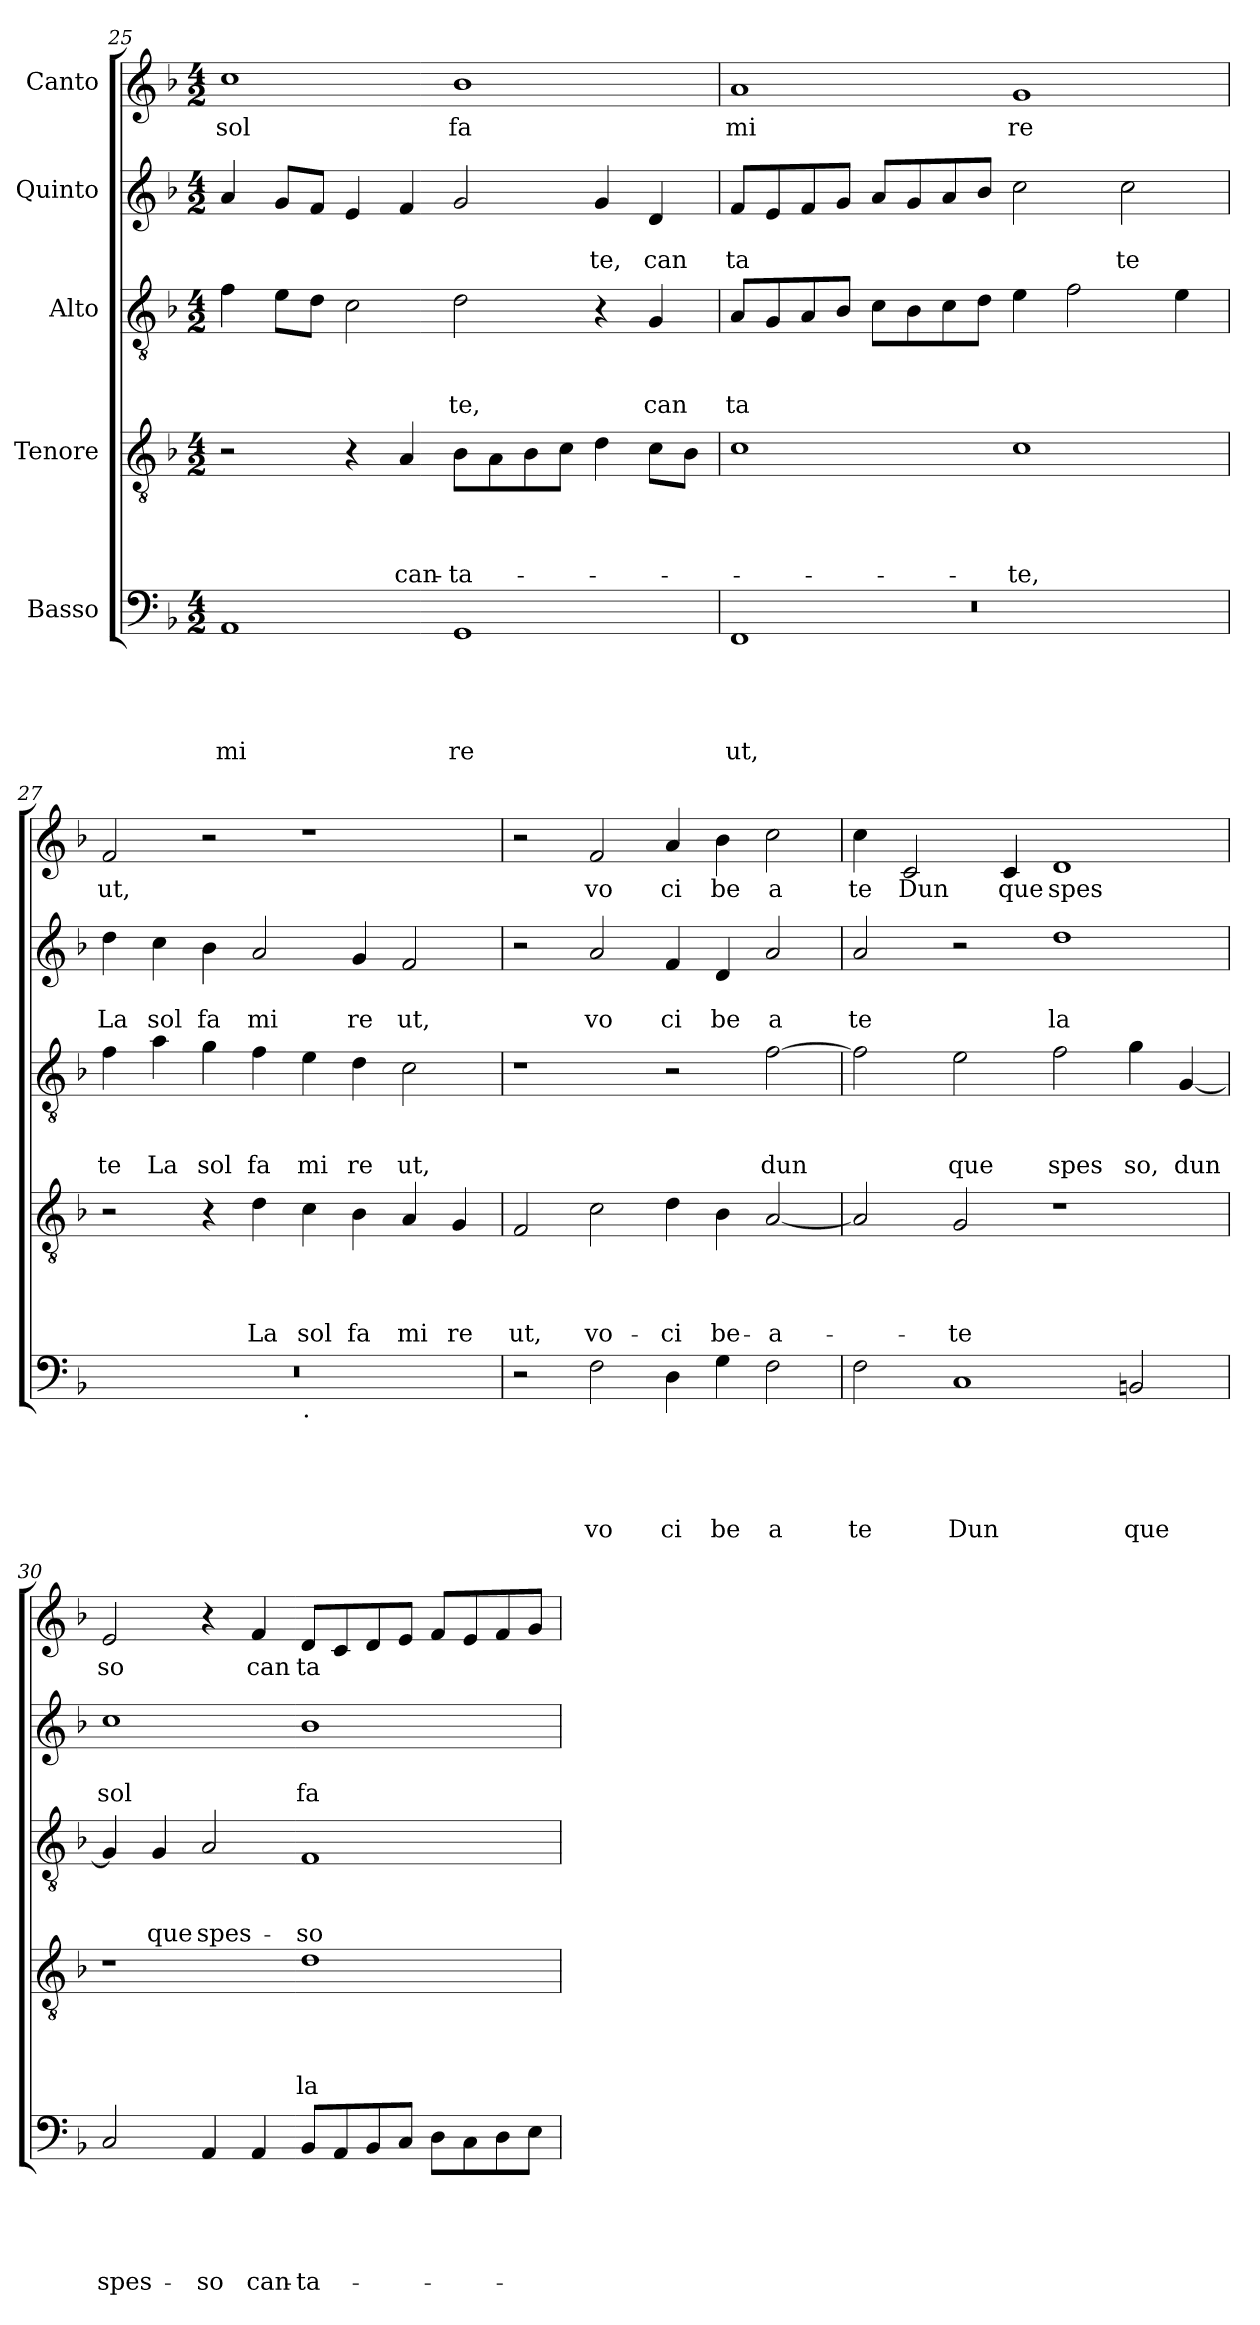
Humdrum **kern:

**kern	**text	**text	**text	**text	**text	**kern	**text	**text	**text	**text	**kern	**text	**text	**text	**kern	**text	**text	**kern	**text
*part5	*part5	*part5	*part5	*part5	*part5	*part4	*part4	*part4	*part4	*part4	*part3	*part3	*part3	*part3	*part2	*part2	*part2	*part1	*part1
*staff5	*staff5	*staff5	*staff5	*staff5	*staff5	*staff4	*staff4	*staff4	*staff4	*staff4	*staff3	*staff3	*staff3	*staff3	*staff2	*staff2	*staff2	*staff1	*staff1
*I"Basso	*	*	*	*	*	*I"Tenore	*	*	*	*	*I"Alto	*	*	*	*I"Quinto	*	*	*I"Canto	*
!!LO:LB:g=z
*clefF4	*	*	*	*	*	*clefGv2	*	*	*	*	*clefGv2	*	*	*	*clefG2	*	*	*clefG2	*
*k[b-]	*	*	*	*	*	*k[b-]	*	*	*	*	*k[b-]	*	*	*	*k[b-]	*	*	*k[b-]	*
*F:	*	*	*	*	*	*F:	*	*	*	*	*F:	*	*	*	*F:	*	*	*F:	*
*M4/2	*	*	*	*	*	*M4/2	*	*	*	*	*M4/2	*	*	*	*M4/2	*	*	*M4/2	*
=25	=25	=25	=25	=25	=25	=25	=25	=25	=25	=25	=25	=25	=25	=25	=25	=25	=25	=25	=25
!	!	!	!	!	!LO:LY:b	!	!	!	!	!	!	!	!	!	!	!	!	!	!LO:LY:b
1AA	.	.	.	.	mi	2r	.	.	.	.	4f\	.	.	.	4a/	.	.	1cc	sol
.	.	.	.	.	.	.	.	.	.	.	8e\L	.	.	.	8g/L	.	.	.	.
.	.	.	.	.	.	.	.	.	.	.	8d\J	.	.	.	8f/J	.	.	.	.
.	.	.	.	.	.	4r	.	.	.	.	2c\	.	.	.	4e/	.	.	.	.
!	!	!	!	!	!	!	!	!	!	!LO:LY:b	!	!	!	!	!	!	!	!	!
.	.	.	.	.	.	4A/	.	.	.	can-	.	.	.	.	4f/	.	.	.	.
!	!	!	!	!	!LO:LY:b	!	!	!	!	!LO:LY:b	!	!	!	!LO:LY:b	!	!	!	!	!LO:LY:b
1GG	.	.	.	.	re	8B-\L	.	.	.	-ta-	2d\	.	.	te,	2g/	.	.	1b-	fa
.	.	.	.	.	.	8A\	.	.	.	.	.	.	.	.	.	.	.	.	.
.	.	.	.	.	.	8B-\	.	.	.	.	.	.	.	.	.	.	.	.	.
.	.	.	.	.	.	8c\J	.	.	.	.	.	.	.	.	.	.	.	.	.
!	!	!	!	!	!	!	!	!	!	!	!	!	!	!	!	!	!LO:LY:b	!	!
.	.	.	.	.	.	4d\	.	.	.	.	4r	.	.	.	4g/	.	te,	.	.
!	!	!	!	!	!	!	!	!	!	!	!	!	!	!LO:LY:b	!	!	!LO:LY:b	!	!
.	.	.	.	.	.	8c\L	.	.	.	.	4G/	.	.	can	4d/	.	can	.	.
.	.	.	.	.	.	8B-\J	.	.	.	.	.	.	.	.	.	.	.	.	.
=26	=26	=26	=26	=26	=26	=26	=26	=26	=26	=26	=26	=26	=26	=26	=26	=26	=26	=26	=26
*^	*	*	*	*	*	*	*	*	*	*	*	*	*	*	*	*	*	*	*
*	*^	*	*	*	*	*	*	*	*	*	*	*	*	*	*	*	*	*	*	*
!	!	!LO:N:vis=1	!	!	!	!	!LO:LY:b	!	!	!	!	!	!	!	!	!LO:LY:b	!	!	!LO:LY:b	!	!LO:LY:b
0ryy	1FF	0r	.	.	.	.	ut,	1c	.	.	.	.	8A/L	.	.	ta	8f/L	.	ta	1a	mi
.	.	.	.	.	.	.	.	.	.	.	.	.	8G/	.	.	.	8e/	.	.	.	.
.	.	.	.	.	.	.	.	.	.	.	.	.	8A/	.	.	.	8f/	.	.	.	.
.	.	.	.	.	.	.	.	.	.	.	.	.	8B-/J	.	.	.	8g/J	.	.	.	.
.	.	.	.	.	.	.	.	.	.	.	.	.	8c\L	.	.	.	8a/L	.	.	.	.
.	.	.	.	.	.	.	.	.	.	.	.	.	8B-\	.	.	.	8g/	.	.	.	.
.	.	.	.	.	.	.	.	.	.	.	.	.	8c\	.	.	.	8a/	.	.	.	.
.	.	.	.	.	.	.	.	.	.	.	.	.	8d\J	.	.	.	8b-/J	.	.	.	.
!	!	!	!	!	!	!	!	!	!	!	!	!LO:LY:b	!	!	!	!	!	!	!	!	!LO:LY:b
.	1ryy	.	.	.	.	.	.	1c	.	.	.	-te,	4e\	.	.	.	2cc\	.	.	1g	re
.	.	.	.	.	.	.	.	.	.	.	.	.	2f\	.	.	.	.	.	.	.	.
!	!	!	!	!	!	!	!	!	!	!	!	!	!	!	!	!	!	!	!LO:LY:b	!	!
.	.	.	.	.	.	.	.	.	.	.	.	.	.	.	.	.	2cc\	.	te	.	.
.	.	.	.	.	.	.	.	.	.	.	.	.	4e\	.	.	.	.	.	.	.	.
*v	*v	*v	*	*	*	*	*	*	*	*	*	*	*	*	*	*	*	*	*	*	*
=27	=27	=27	=27	=27	=27	=27	=27	=27	=27	=27	=27	=27	=27	=27	=27	=27	=27	=27	=27
!	!	!	!	!	!	!	!	!	!	!	!	!	!	!LO:LY:b	!	!	!LO:LY:b	!	!LO:LY:b
*^	*	*	*	*	*	*	*	*	*	*	*	*	*	*	*	*	*	*	*
0r	1ryy	.	.	.	.	.	2r	.	.	.	.	4f\	.	.	te	4dd\	.	La	2f/	ut,
!	!	!	!	!	!	!	!	!	!	!	!	!	!	!	!LO:LY:b	!	!	!LO:LY:b	!	!
.	.	.	.	.	.	.	.	.	.	.	.	4a\	.	.	La	4cc\	.	sol	.	.
!	!	!	!	!	!	!	!	!	!	!	!	!	!	!	!LO:LY:b	!	!	!LO:LY:b	!	!
.	.	.	.	.	.	.	4r	.	.	.	.	4g\	.	.	sol	4b-\	.	fa	2r	.
!	!	!	!	!	!	!	!	!	!	!	!LO:LY:b	!	!	!	!LO:LY:b	!	!	!LO:LY:b	!	!
.	.	.	.	.	.	.	4d\	.	.	.	La	4f\	.	.	fa	2a/	.	mi	.	.
!	!LO:TX:b:t=.	!	!	!	!	!	!	!	!	!	!	!	!	!	!	!	!	!	!	!
!	!	!	!	!	!	!	!	!	!	!	!LO:LY:b	!	!	!	!LO:LY:b	!	!	!	!	!
.	1ryy	.	.	.	.	.	4c\	.	.	.	sol	4e\	.	.	mi	.	.	.	1r	.
!	!	!	!	!	!	!	!	!	!	!	!LO:LY:b	!	!	!	!LO:LY:b	!	!	!LO:LY:b	!	!
.	.	.	.	.	.	.	4B-\	.	.	.	fa	4d\	.	.	re	4g/	.	re	.	.
!	!	!	!	!	!	!	!	!	!	!	!LO:LY:b	!	!	!	!LO:LY:b	!	!	!LO:LY:b	!	!
.	.	.	.	.	.	.	4A/	.	.	.	mi	2c\	.	.	ut,	2f/	.	ut,	.	.
!	!	!	!	!	!	!	!	!	!	!	!LO:LY:b	!	!	!	!	!	!	!	!	!
.	.	.	.	.	.	.	4G/	.	.	.	re	.	.	.	.	.	.	.	.	.
=28	=28	=28	=28	=28	=28	=28	=28	=28	=28	=28	=28	=28	=28	=28	=28	=28	=28	=28	=28	=28
!	!	!	!	!	!	!	!	!	!	!	!LO:LY:b	!	!	!	!	!	!	!	!	!
*v	*v	*	*	*	*	*	*	*	*	*	*	*	*	*	*	*	*	*	*	*
2r	.	.	.	.	.	2F/	.	.	.	ut,	1r	.	.	.	2r	.	.	2r	.
!	!	!	!	!	!LO:LY:b	!	!	!	!	!LO:LY:b	!	!	!	!	!	!	!LO:LY:b	!	!LO:LY:b
2F\	.	.	.	.	vo	2c\	.	.	.	vo-	.	.	.	.	2a/	.	vo	2f/	vo
!	!	!	!	!	!LO:LY:b	!	!	!	!	!LO:LY:b	!	!	!	!	!	!	!LO:LY:b	!	!LO:LY:b
4D\	.	.	.	.	ci	4d\	.	.	.	-ci	2r	.	.	.	4f/	.	ci	4a/	ci
!	!	!	!	!	!LO:LY:b	!	!	!	!	!LO:LY:b	!	!	!	!	!	!	!LO:LY:b	!	!LO:LY:b
4G\	.	.	.	.	be	4B-\	.	.	.	be-	.	.	.	.	4d/	.	be	4b-\	be
!	!	!	!	!	!LO:LY:b	!	!	!	!	!LO:LY:b	!	!	!	!LO:LY:b	!	!	!LO:LY:b	!	!LO:LY:b
2F\	.	.	.	.	a	[<2A/	.	.	.	-a-	[>2f\	.	.	dun	2a/	.	a	2cc\	a
=29	=29	=29	=29	=29	=29	=29	=29	=29	=29	=29	=29	=29	=29	=29	=29	=29	=29	=29	=29
!	!	!	!	!	!LO:LY:b	!	!	!	!	!	!	!	!	!	!	!	!LO:LY:b	!	!LO:LY:b
2F\	.	.	.	.	te	2A/]	.	.	.	.	2f\]	.	.	.	2a/	.	te	4cc\	te
!	!	!	!	!	!	!	!	!	!	!	!	!	!	!	!	!	!	!	!LO:LY:b
.	.	.	.	.	.	.	.	.	.	.	.	.	.	.	.	.	.	2c/	Dun
!	!	!	!	!	!LO:LY:b	!	!	!	!	!LO:LY:b	!	!	!	!LO:LY:b	!	!	!	!	!
1C	.	.	.	.	Dun	2G/	.	.	.	-te	2e\	.	.	que	2r	.	.	.	.
!	!	!	!	!	!	!	!	!	!	!	!	!	!	!	!	!	!	!	!LO:LY:b
.	.	.	.	.	.	.	.	.	.	.	.	.	.	.	.	.	.	4c/	que
!	!	!	!	!	!	!	!	!	!	!	!	!	!	!LO:LY:b	!	!	!LO:LY:b	!	!LO:LY:b
.	.	.	.	.	.	1r	.	.	.	.	2f\	.	.	spes	1dd	.	la	1d	spes
!	!	!	!	!	!LO:LY:b	!	!	!	!	!	!	!	!	!LO:LY:b	!	!	!	!	!
2BBn/	.	.	.	.	que	.	.	.	.	.	4g\	.	.	so,	.	.	.	.	.
!	!	!	!	!	!	!	!	!	!	!	!	!	!	!LO:LY:b	!	!	!	!	!
.	.	.	.	.	.	.	.	.	.	.	[>4G/	.	.	dun	.	.	.	.	.
!!LO:PB:g=z
=30	=30	=30	=30	=30	=30	=30	=30	=30	=30	=30	=30	=30	=30	=30	=30	=30	=30	=30	=30
!	!	!	!	!	!LO:LY:b	!	!	!	!	!	!	!	!	!	!	!	!LO:LY:b	!	!LO:LY:b
2C/	.	.	.	.	spes-	1r	.	.	.	.	4G/]	.	.	.	1cc	.	sol	2e/	so
!	!	!	!	!	!	!	!	!	!	!	!	!	!	!LO:LY:b	!	!	!	!	!
.	.	.	.	.	.	.	.	.	.	.	4G/	.	.	que	.	.	.	.	.
!	!	!	!	!	!LO:LY:b	!	!	!	!	!	!	!	!	!LO:LY:b	!	!	!	!	!
4AA/	.	.	.	.	-so	.	.	.	.	.	2A/	.	.	spes-	.	.	.	4r	.
!	!	!	!	!	!LO:LY:b	!	!	!	!	!	!	!	!	!	!	!	!	!	!LO:LY:b
4AA/	.	.	.	.	can-	.	.	.	.	.	.	.	.	.	.	.	.	4f/	can
!	!	!	!	!	!LO:LY:b	!	!	!	!	!LO:LY:b	!	!	!	!LO:LY:b	!	!	!LO:LY:b	!	!LO:LY:b
8BB-/L	.	.	.	.	-ta-	1d	.	.	.	la	1F	.	.	-so	1b-	.	fa	8d/L	ta
8AA/	.	.	.	.	.	.	.	.	.	.	.	.	.	.	.	.	.	8c/	.
8BB-/	.	.	.	.	.	.	.	.	.	.	.	.	.	.	.	.	.	8d/	.
8C/J	.	.	.	.	.	.	.	.	.	.	.	.	.	.	.	.	.	8e/J	.
8D\L	.	.	.	.	.	.	.	.	.	.	.	.	.	.	.	.	.	8f/L	.
8C\	.	.	.	.	.	.	.	.	.	.	.	.	.	.	.	.	.	8e/	.
8D\	.	.	.	.	.	.	.	.	.	.	.	.	.	.	.	.	.	8f/	.
8E\J	.	.	.	.	.	.	.	.	.	.	.	.	.	.	.	.	.	8g/J	.
=	=	=	=	=	=	=	=	=	=	=	=	=	=	=	=	=	=	=	=
*-	*-	*-	*-	*-	*-	*-	*-	*-	*-	*-	*-	*-	*-	*-	*-	*-	*-	*-	*-
